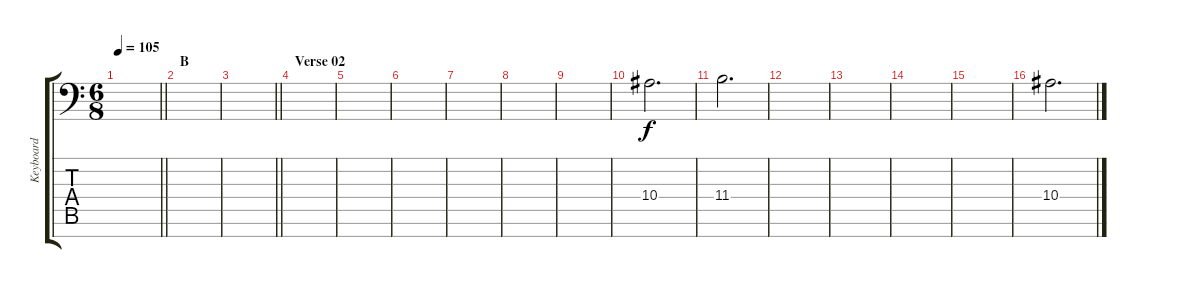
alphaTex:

\track ("Keyboard" "Keyboard") {instrument tremolostrings}
\staff {score tabs}
\tuning (D4 A3 F3 C3 G2 D2 A1) {hide}
\ts (6 8)
\tempo 105
\clef f4
\barLineRight lightlight
\ks c
|
\section ("" "B")
|
\barLineRight lightlight
|
\section ("" "Verse 02")
|
|
|
|
|
|
10.4.2{d volume 12} |
11.4.2{d} |
|
|
|
|
10.4.2{d}
